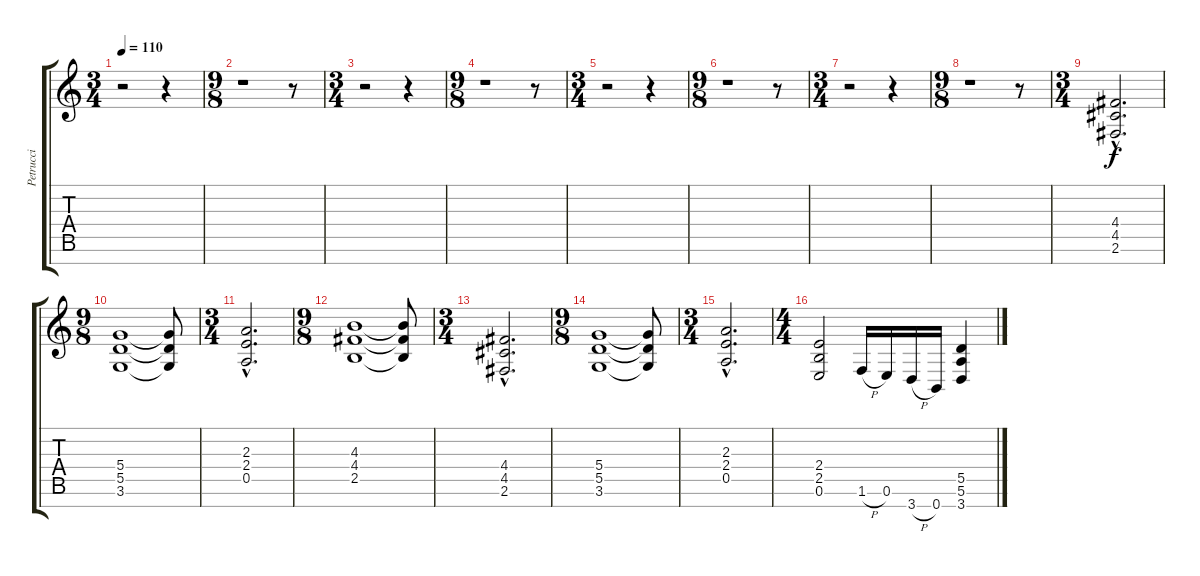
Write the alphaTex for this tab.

\track ("Petrucci" "Petrucci") {instrument overdrivenguitar}
\staff {score tabs}
\tuning (E4 B3 G3 D3 A2 E2 B1) {hide}
\ts (3 4)
\tempo 110
\clef g2
\ks c
r.2{dy f} r.4 |
\ts (9 8)
r.1 r.8 |
\ts (3 4)
r.2 r.4 |
\ts (9 8)
r.1 r.8 |
\ts (3 4)
r.2 r.4 |
\ts (9 8)
r.1 r.8 |
\ts (3 4)
r.2 r.4 |
\ts (9 8)
r.1 r.8 |
\ts (3 4)
(4.4{hac} 4.5{hac} 2.6{hac}).2{d} |
\ts (9 8)
(5.4 5.5 3.6).1 (5.4{t} 5.5{t} 3.6{t}).8 |
\ts (3 4)
(2.3{hac} 2.4{hac} 0.5{hac}).2{d} |
\ts (9 8)
(4.3 4.4 2.5).1 (4.3{t} 4.4{t} 2.5{t}).8 |
\ts (3 4)
(4.4{hac} 4.5{hac} 2.6{hac}).2{d} |
\ts (9 8)
(5.4 5.5 3.6).1 (5.4{t} 5.5{t} 3.6{t}).8 |
\ts (3 4)
(2.3{hac} 2.4{hac} 0.5{hac}).2{d} |
\ts (4 4)
(2.4 2.5 0.6).2 1.6{h}.16 0.6.16 3.7{h}.16 0.7.16 (5.5 5.6 3.7).4
